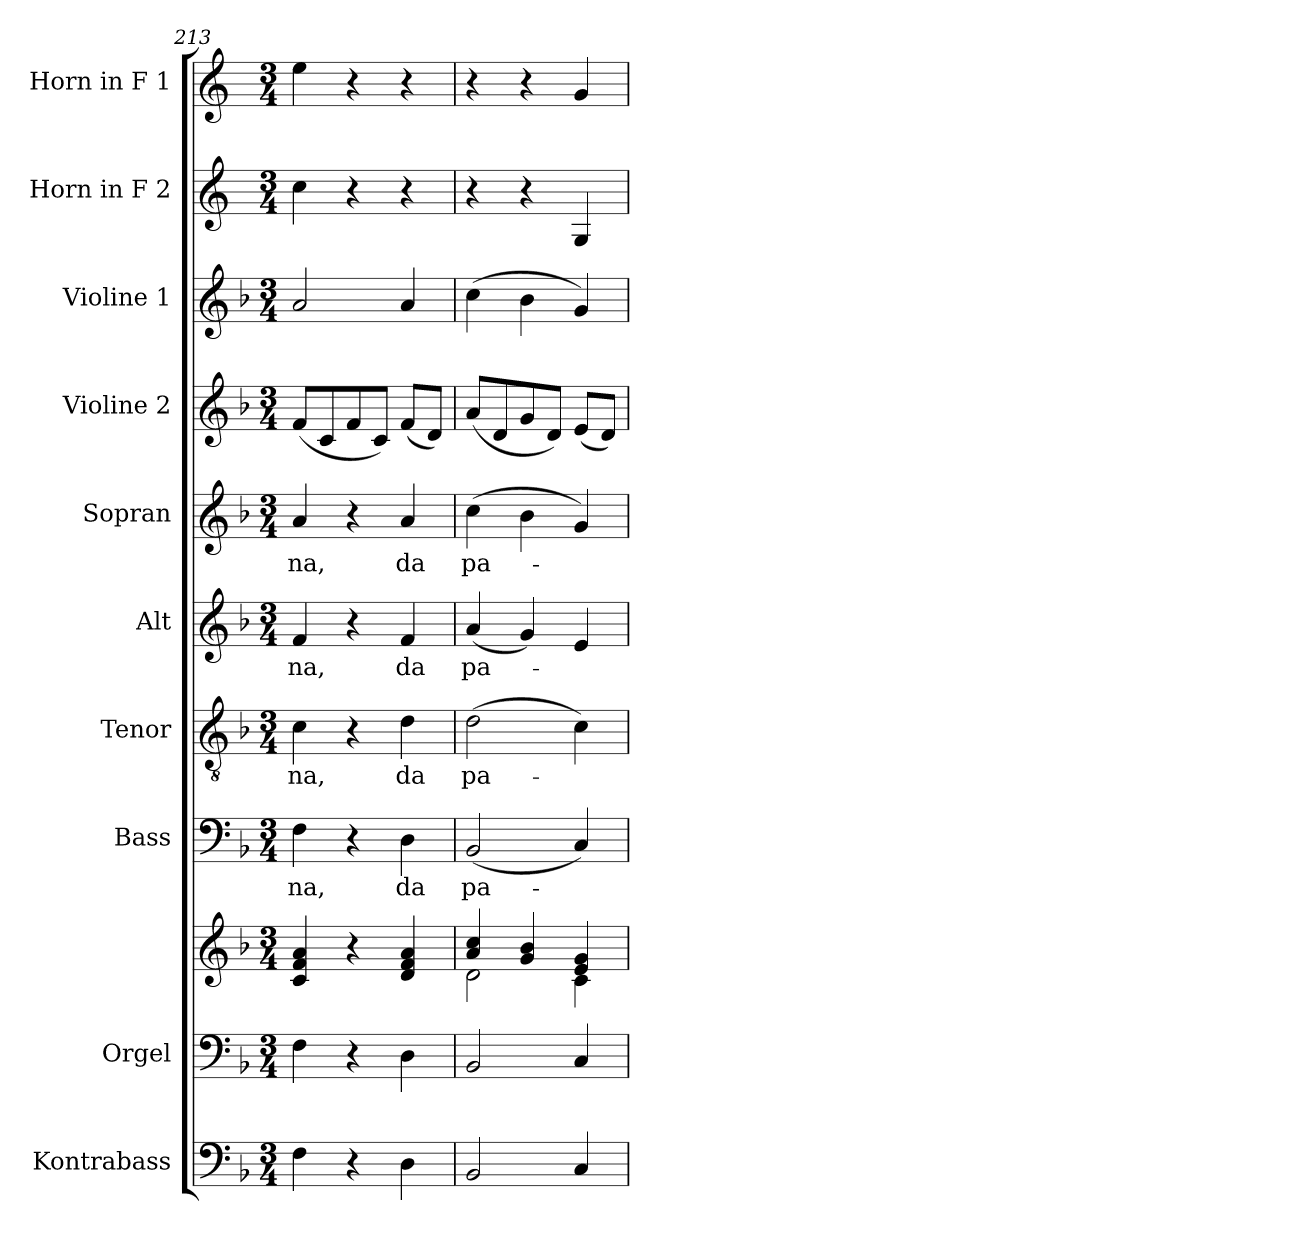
**kern	**kern	**kern	**kern	**text	**kern	**text	**kern	**text	**kern	**text	**kern	**kern	**kern	**kern
*part10	*part9	*part9	*part8	*part8	*part7	*part7	*part6	*part6	*part5	*part5	*part4	*part3	*part2	*part1
*staff11	*staff10	*staff9	*staff8	*staff8	*staff7	*staff7	*staff6	*staff6	*staff5	*staff5	*staff4	*staff3	*staff2	*staff1
*I"Kontrabass	*I"Orgel	*	*I"Bass	*	*I"Tenor	*	*I"Alt	*	*I"Sopran	*	*I"Violine 2	*I"Violine 1	*I"Horn in F 2	*I"Horn in F 1
*I'Kb.	*	*	*I'B.	*	*I'T.	*	*I'A.	*	*I'S.	*	*I'Vl. 2	*I'Vl. 1	*	*
*clefF4	*clefF4	*clefG2	*clefF4	*	*clefGv2	*	*clefG2	*	*clefG2	*	*clefG2	*clefG2	*clefG2	*clefG2
*ITrd7c12	*	*	*	*	*	*	*	*	*	*	*	*	*ITrd4c7	*ITrd4c7
*k[b-]	*k[b-]	*k[b-]	*k[b-]	*	*k[b-]	*	*k[b-]	*	*k[b-]	*	*k[b-]	*k[b-]	*k[b-]	*k[b-]
*F:	*F:	*F:	*F:	*	*F:	*	*F:	*	*F:	*	*F:	*F:	*F:	*F:
*M3/4	*M3/4	*M3/4	*M3/4	*	*M3/4	*	*M3/4	*	*M3/4	*	*M3/4	*M3/4	*M3/4	*M3/4
=213	=213	=213	=213	=213	=213	=213	=213	=213	=213	=213	=213	=213	=213	=213
!	!	!	!	!LO:LY:b	!	!LO:LY:b	!	!LO:LY:b	!	!LO:LY:b	!	!	!	!
4FF\	4F\	4c/ 4f/ 4a/	4F\	-na,	4c\	-na,	4f/	-na,	4a/	-na,	(<8f/L	2a/	4f\	4a\
.	.	.	.	.	.	.	.	.	.	.	8c/	.	.	.
4r	4r	4r	4r	.	4r	.	4r	.	4r	.	8f/	.	4r	4r
.	.	.	.	.	.	.	.	.	.	.	8c/J)	.	.	.
!	!	!	!	!LO:LY:b	!	!LO:LY:b	!	!LO:LY:b	!	!LO:LY:b	!	!	!	!
4DD\	4D\	4d/ 4f/ 4a/	4D\	da	4d\	da	4f/	da	4a/	da	(<8f/L	4a/	4r	4r
.	.	.	.	.	.	.	.	.	.	.	8d/J)	.	.	.
=214	=214	=214	=214	=214	=214	=214	=214	=214	=214	=214	=214	=214	=214	=214
*	*	*^	*	*	*	*	*	*	*	*	*	*	*	*
!	!	!	!	!	!LO:LY:b	!	!LO:LY:b	!	!LO:LY:b	!	!LO:LY:b	!	!	!	!
2BBB-/	2BB-/	4a/ 4cc/	2d\	(<2BB-/	pa-	(>2d\	pa-	(<4a/	pa-	(>4cc\	pa-	(<8a/L	(>4cc\	4r	4r
.	.	.	.	.	.	.	.	.	.	.	.	8d/	.	.	.
.	.	4g/ 4b-/	.	.	.	.	.	4g/)	.	4b-\	.	8g/	4b-\	4r	4r
.	.	.	.	.	.	.	.	.	.	.	.	8d/J)	.	.	.
4CC/	4C/	4e/ 4g/	4c\	4C/)	.	4c\)	.	4e/	.	4g/)	.	(<8e/L	4g/)	4C/	4c/
.	.	.	.	.	.	.	.	.	.	.	.	8d/J)	.	.	.
*	*	*v	*v	*	*	*	*	*	*	*	*	*	*	*	*
=	=	=	=	=	=	=	=	=	=	=	=	=	=	=
*-	*-	*-	*-	*-	*-	*-	*-	*-	*-	*-	*-	*-	*-	*-
